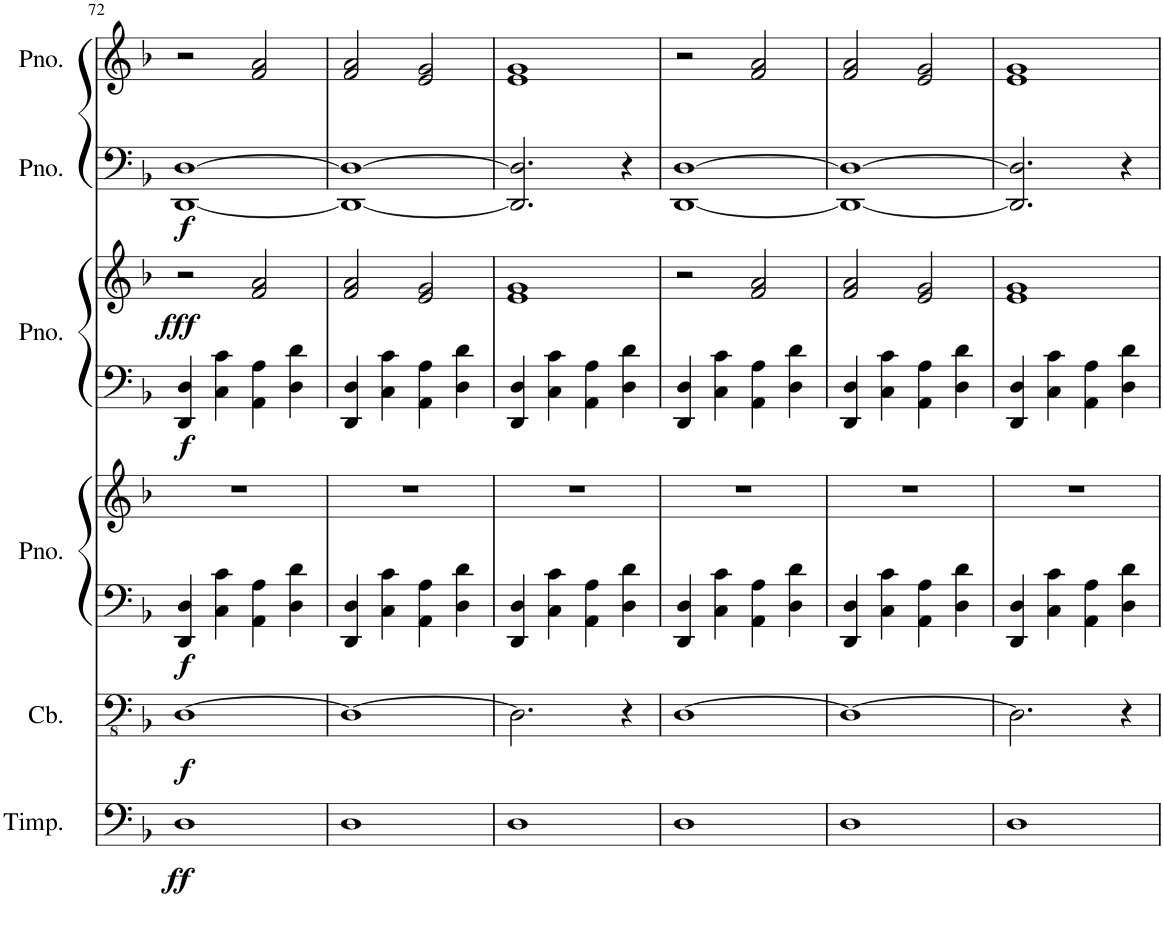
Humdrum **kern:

**kern	**dynam	**kern	**dynam	**kern	**kern	**dynam	**kern	**kern	**dynam	**kern	**dynam	**kern
*part6	*part6	*part5	*part5	*part4	*part4	*part4	*part3	*part3	*part3	*part2	*part2	*part1
*staff8	*staff8	*staff7	*staff7	*staff6	*staff5	*staff5/6	*staff4	*staff3	*staff3/4	*staff2	*staff2	*staff1
*I"Timpani	*	*I"Double Bass	*	*I"Piano	*	*	*I"Piano	*	*	*I"Piano	*	*I"Piano
*I'Timp.	*	*	*	*I'Pno.	*	*	*I'Pno.	*	*	*I'Pno.	*	*I'Pno.
!!LO:PB:g=z
*clefF4	*	*clefFv4	*	*clefF4	*clefG2	*	*clefF4	*clefG2	*	*clefF4	*	*clefG2
*	*	*Trd7c12	*	*	*	*	*	*	*	*	*	*
*k[b-]	*	*k[b-]	*	*k[b-]	*k[b-]	*	*k[b-]	*k[b-]	*	*k[b-]	*	*k[b-]
*M4/4	*	*M4/4	*	*M4/4	*M4/4	*	*M4/4	*M4/4	*	*M4/4	*	*M4/4
=72	=72	=72	=72	=72	=72	=72	=72	=72	=72	=72	=72	=72
!	!LO:DY:b	!	!LO:DY:b	!	!	!LO:DY:b=2	!	!	!LO:DY:b=2	!	!	!
!	!	!	!	!	!	!	!	!	!LO:DY:n=1:b	!	!LO:DY:b	!
1D	ff	[1DD	f	4DD/ 4D/	1r	f	4DD/ 4D/	2r	f fff	[1DD [1D	f	2r
.	.	.	.	4C\ 4c\	.	.	4C\ 4c\	.	.	.	.	.
.	.	.	.	4AA\ 4A\	.	.	4AA\ 4A\	2f/ 2a/	.	.	.	2f/ 2a/
.	.	.	.	4D\ 4d\	.	.	4D\ 4d\	.	.	.	.	.
=73	=73	=73	=73	=73	=73	=73	=73	=73	=73	=73	=73	=73
1D	.	1DD_	.	4DD/ 4D/	1r	.	4DD/ 4D/	2f/ 2a/	.	[1DD [1D	.	2f/ 2a/
.	.	.	.	4C\ 4c\	.	.	4C\ 4c\	.	.	.	.	.
.	.	.	.	4AA\ 4A\	.	.	4AA\ 4A\	2e/ 2g/	.	.	.	2e/ 2g/
.	.	.	.	4D\ 4d\	.	.	4D\ 4d\	.	.	.	.	.
=74	=74	=74	=74	=74	=74	=74	=74	=74	=74	=74	=74	=74
1D	.	2.DD\]	.	4DD/ 4D/	1r	.	4DD/ 4D/	1e 1g	.	2.DD/ 2.D/	.	1e 1g
.	.	.	.	4C\ 4c\	.	.	4C\ 4c\	.	.	.	.	.
.	.	.	.	4AA\ 4A\	.	.	4AA\ 4A\	.	.	.	.	.
.	.	4r	.	4D\ 4d\	.	.	4D\ 4d\	.	.	4r	.	.
=75	=75	=75	=75	=75	=75	=75	=75	=75	=75	=75	=75	=75
1D	.	[1DD	.	4DD/ 4D/	1r	.	4DD/ 4D/	2r	.	[1DD [1D	.	2r
.	.	.	.	4C\ 4c\	.	.	4C\ 4c\	.	.	.	.	.
.	.	.	.	4AA\ 4A\	.	.	4AA\ 4A\	2f/ 2a/	.	.	.	2f/ 2a/
.	.	.	.	4D\ 4d\	.	.	4D\ 4d\	.	.	.	.	.
=76	=76	=76	=76	=76	=76	=76	=76	=76	=76	=76	=76	=76
1D	.	1DD_	.	4DD/ 4D/	1r	.	4DD/ 4D/	2f/ 2a/	.	[1DD [1D	.	2f/ 2a/
.	.	.	.	4C\ 4c\	.	.	4C\ 4c\	.	.	.	.	.
.	.	.	.	4AA\ 4A\	.	.	4AA\ 4A\	2e/ 2g/	.	.	.	2e/ 2g/
.	.	.	.	4D\ 4d\	.	.	4D\ 4d\	.	.	.	.	.
=77	=77	=77	=77	=77	=77	=77	=77	=77	=77	=77	=77	=77
1D	.	2.DD\]	.	4DD/ 4D/	1r	.	4DD/ 4D/	1e 1g	.	2.DD/ 2.D/	.	1e 1g
.	.	.	.	4C\ 4c\	.	.	4C\ 4c\	.	.	.	.	.
.	.	.	.	4AA\ 4A\	.	.	4AA\ 4A\	.	.	.	.	.
.	.	4r	.	4D\ 4d\	.	.	4D\ 4d\	.	.	4r	.	.
=	=	=	=	=	=	=	=	=	=	=	=	=
*-	*-	*-	*-	*-	*-	*-	*-	*-	*-	*-	*-	*-
